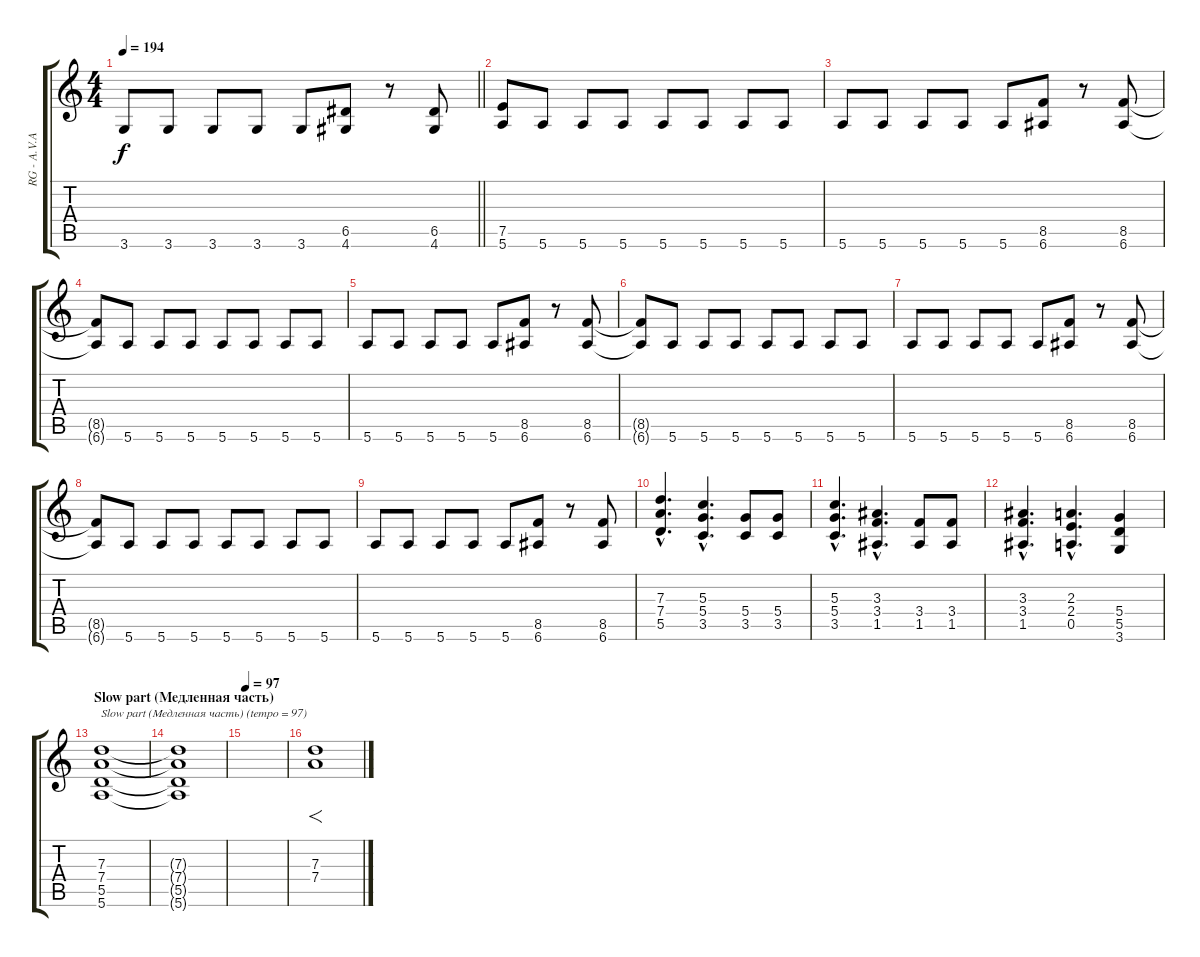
\track ("RG - tamonoff" "RG - A.V.A") {instrument distortionguitar}
\staff {score tabs}
\tuning (E4 B3 G3 D3 A2 E2) {hide}
\ts (4 4)
\tempo 194
\clef g2
\barLineRight lightlight
\ks c
3.6.8{dy f} 3.6.8 3.6.8 3.6.8 3.6.8 (6.5 4.6).8 r.8 (6.5 4.6).8 |
(7.5 5.6).8 5.6.8 5.6.8 5.6.8 5.6.8 5.6.8 5.6.8 5.6.8 |
5.6.8 5.6.8 5.6.8 5.6.8 5.6.8 (8.5 6.6).8 r.8 (8.5 6.6).8 |
(8.5{t} 6.6{t}).8 5.6.8 5.6.8 5.6.8 5.6.8 5.6.8 5.6.8 5.6.8 |
5.6.8 5.6.8 5.6.8 5.6.8 5.6.8 (8.5 6.6).8 r.8 (8.5 6.6).8 |
(8.5{t} 6.6{t}).8 5.6.8 5.6.8 5.6.8 5.6.8 5.6.8 5.6.8 5.6.8 |
5.6.8 5.6.8 5.6.8 5.6.8 5.6.8 (8.5 6.6).8 r.8 (8.5 6.6).8 |
(8.5{t} 6.6{t}).8 5.6.8 5.6.8 5.6.8 5.6.8 5.6.8 5.6.8 5.6.8 |
5.6.8 5.6.8 5.6.8 5.6.8 5.6.8 (8.5 6.6).8 r.8 (8.5 6.6).8 |
(7.3{hac} 7.4{hac} 5.5{hac}).4{d} (5.3{hac} 5.4{hac} 3.5{hac}).4{d} (5.4 3.5).8 (5.4 3.5).8 |
(5.3{hac} 5.4{hac} 3.5{hac}).4{d} (3.3{hac} 3.4{hac} 1.5{hac}).4{d} (3.4 1.5).8 (3.4 1.5).8 |
(3.3{hac} 3.4{hac} 1.5{hac}).4{d} (2.3{hac} 2.4{hac} 0.5{hac}).4{d} (5.4 5.5 3.6).4 |
\section ("" "Slow part (Медленная часть)")
(7.3 7.4 5.5 5.6).1{txt "Slow part (Медленная часть) (tempo = 97)"} |
(7.3{t} 7.4{t} 5.5{t} 5.6{t}).1 |
\tempo 97
|
(7.3 7.4).1{f}
